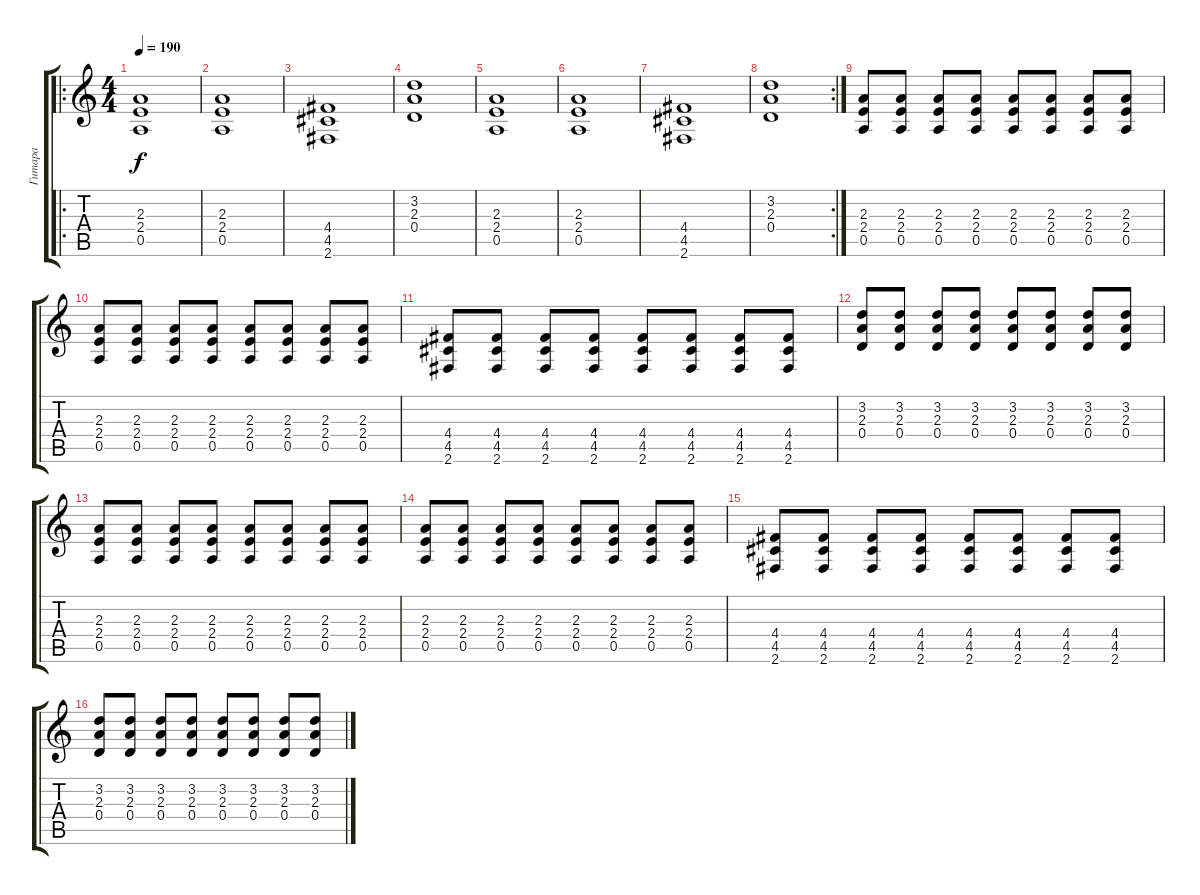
\track ("Гитара" "Гитара") {instrument acousticguitarsteel}
\staff {score tabs}
\tuning (E4 B3 G3 D3 A2 E2) {hide}
\ro
\ts (4 4)
\tempo 190
\clef g2
\ks c
(2.3 2.4 0.5).1{dy f instrument overdrivenguitar} |
(2.3 2.4 0.5).1 |
(4.4 4.5 2.6).1 |
(3.2 2.3 0.4).1 |
(2.3 2.4 0.5).1 |
(2.3 2.4 0.5).1 |
(4.4 4.5 2.6).1 |
\rc 2
(3.2 2.3 0.4).1 |
(2.3 2.4 0.5).8 (2.3 2.4 0.5).8 (2.3 2.4 0.5).8 (2.3 2.4 0.5).8 (2.3 2.4 0.5).8 (2.3 2.4 0.5).8 (2.3 2.4 0.5).8 (2.3 2.4 0.5).8 |
(2.3 2.4 0.5).8 (2.3 2.4 0.5).8 (2.3 2.4 0.5).8 (2.3 2.4 0.5).8 (2.3 2.4 0.5).8 (2.3 2.4 0.5).8 (2.3 2.4 0.5).8 (2.3 2.4 0.5).8 |
(4.4 4.5 2.6).8 (4.4 4.5 2.6).8 (4.4 4.5 2.6).8 (4.4 4.5 2.6).8 (4.4 4.5 2.6).8 (4.4 4.5 2.6).8 (4.4 4.5 2.6).8 (4.4 4.5 2.6).8 |
(3.2 2.3 0.4).8 (3.2 2.3 0.4).8 (3.2 2.3 0.4).8 (3.2 2.3 0.4).8 (3.2 2.3 0.4).8 (3.2 2.3 0.4).8 (3.2 2.3 0.4).8 (3.2 2.3 0.4).8 |
(2.3 2.4 0.5).8 (2.3 2.4 0.5).8 (2.3 2.4 0.5).8 (2.3 2.4 0.5).8 (2.3 2.4 0.5).8 (2.3 2.4 0.5).8 (2.3 2.4 0.5).8 (2.3 2.4 0.5).8 |
(2.3 2.4 0.5).8 (2.3 2.4 0.5).8 (2.3 2.4 0.5).8 (2.3 2.4 0.5).8 (2.3 2.4 0.5).8 (2.3 2.4 0.5).8 (2.3 2.4 0.5).8 (2.3 2.4 0.5).8 |
(4.4 4.5 2.6).8 (4.4 4.5 2.6).8 (4.4 4.5 2.6).8 (4.4 4.5 2.6).8 (4.4 4.5 2.6).8 (4.4 4.5 2.6).8 (4.4 4.5 2.6).8 (4.4 4.5 2.6).8 |
(3.2 2.3 0.4).8 (3.2 2.3 0.4).8 (3.2 2.3 0.4).8 (3.2 2.3 0.4).8 (3.2 2.3 0.4).8 (3.2 2.3 0.4).8 (3.2 2.3 0.4).8 (3.2 2.3 0.4).8
